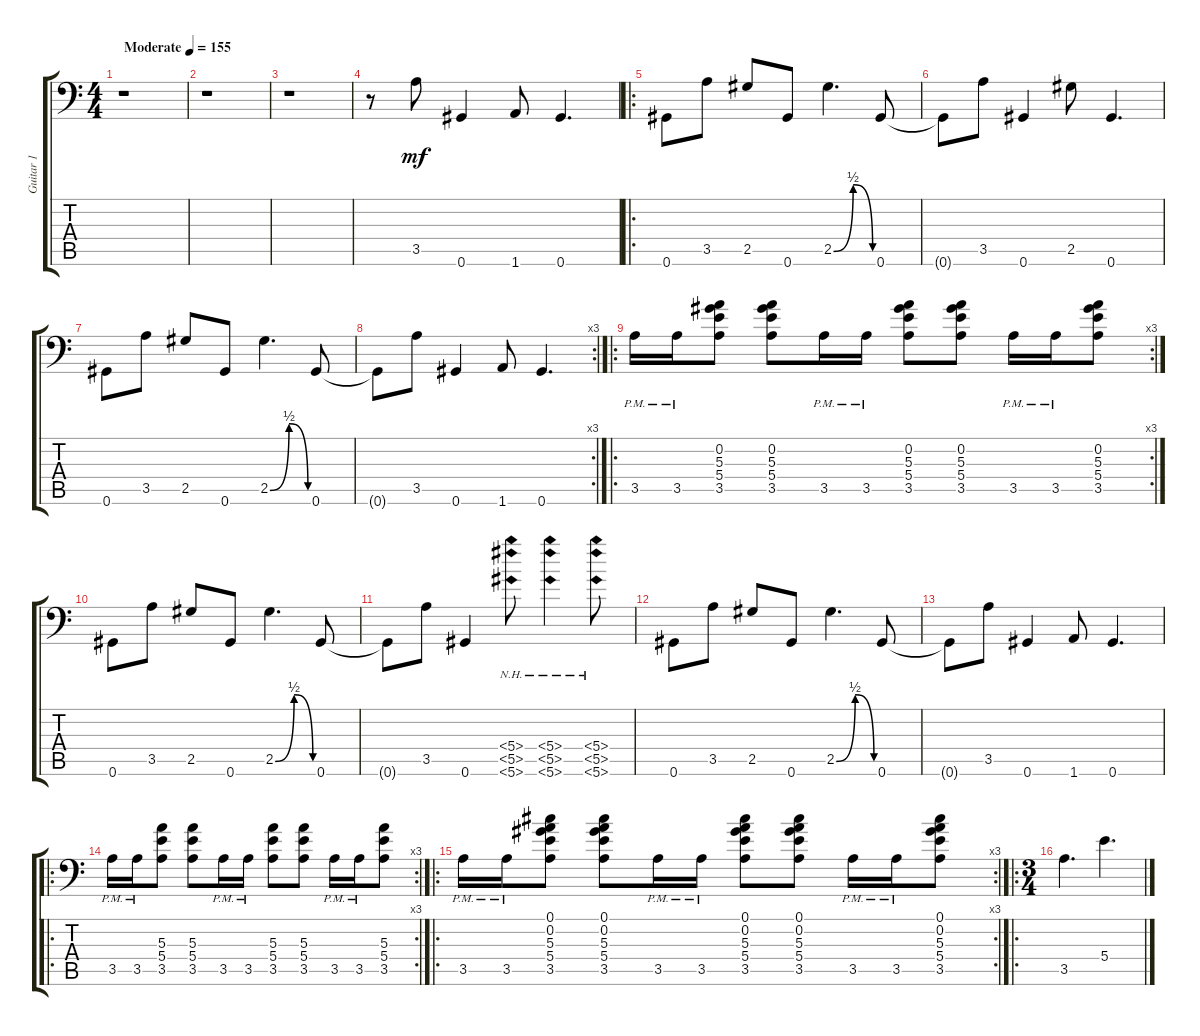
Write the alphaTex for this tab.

\track ("Guitar 1" "Guitar 1") {instrument distortionguitar}
\staff {score tabs}
\tuning (Db4 Ab3 E3 B2 Gb2 Ab1) {hide}
\ts (4 4)
\tempo (155 "Moderate")
\clef f4
\ks c
r.1{dy mf instrument distortionguitar} |
r.1 |
r.1 |
r.8 3.5.8 0.6.4 1.6.8 0.6.4{d} |
\ro
0.6.8 3.5.8 2.5.8 0.6.8 2.5{be (custom 0 0 30 2 30 2 60 0 60 0)}.4{d} 0.6.8 |
0.6{t}.8 3.5.8 0.6.4 2.5.8 0.6.4{d} |
0.6.8 3.5.8 2.5.8 0.6.8 2.5{be (custom 0 0 30 2 30 2 60 0 60 0)}.4{d} 0.6.8 |
\rc 3
0.6{t}.8 3.5.8 0.6.4 1.6.8 0.6.4{d} |
\ro
\rc 3
3.5{pm}.16 3.5{pm}.16 (0.2 5.3 5.4 3.5).8 (0.2 5.3 5.4 3.5).8 3.5{pm}.16 3.5{pm}.16 (0.2 5.3 5.4 3.5).8 (0.2 5.3 5.4 3.5).8 3.5{pm}.16 3.5{pm}.16 (0.2 5.3 5.4 3.5).8 |
0.6.8 3.5.8 2.5.8 0.6.8 2.5{be (custom 0 0 30 2 30 2 60 0 60 0)}.4{d} 0.6.8 |
0.6{t}.8 3.5.8 0.6.4 (5.4{nh} 5.5{nh} 5.6{nh}).8 (5.4{nh} 5.5{nh} 5.6{nh}).4 (5.4{nh} 5.5{nh} 5.6{nh}).8 |
0.6.8 3.5.8 2.5.8 0.6.8 2.5{be (custom 0 0 30 2 30 2 60 0 60 0)}.4{d} 0.6.8 |
0.6{t}.8 3.5.8 0.6.4 1.6.8 0.6.4{d} |
\ro
\rc 3
3.5{pm}.16 3.5{pm}.16 (5.3 5.4 3.5).8 (5.3 5.4 3.5).8 3.5{pm}.16 3.5{pm}.16 (5.3 5.4 3.5).8 (5.3 5.4 3.5).8 3.5{pm}.16 3.5{pm}.16 (5.3 5.4 3.5).8 |
\ro
\rc 3
3.5{pm}.16 3.5{pm}.16 (0.1 0.2 5.3 5.4 3.5).8 (0.1 0.2 5.3 5.4 3.5).8 3.5{pm}.16 3.5{pm}.16 (0.1 0.2 5.3 5.4 3.5).8 (0.1 0.2 5.3 5.4 3.5).8 3.5{pm}.16 3.5{pm}.16 (0.1 0.2 5.3 5.4 3.5).8 |
\ro
\ts (3 4)
3.5.4{d} 5.4.4{d}
